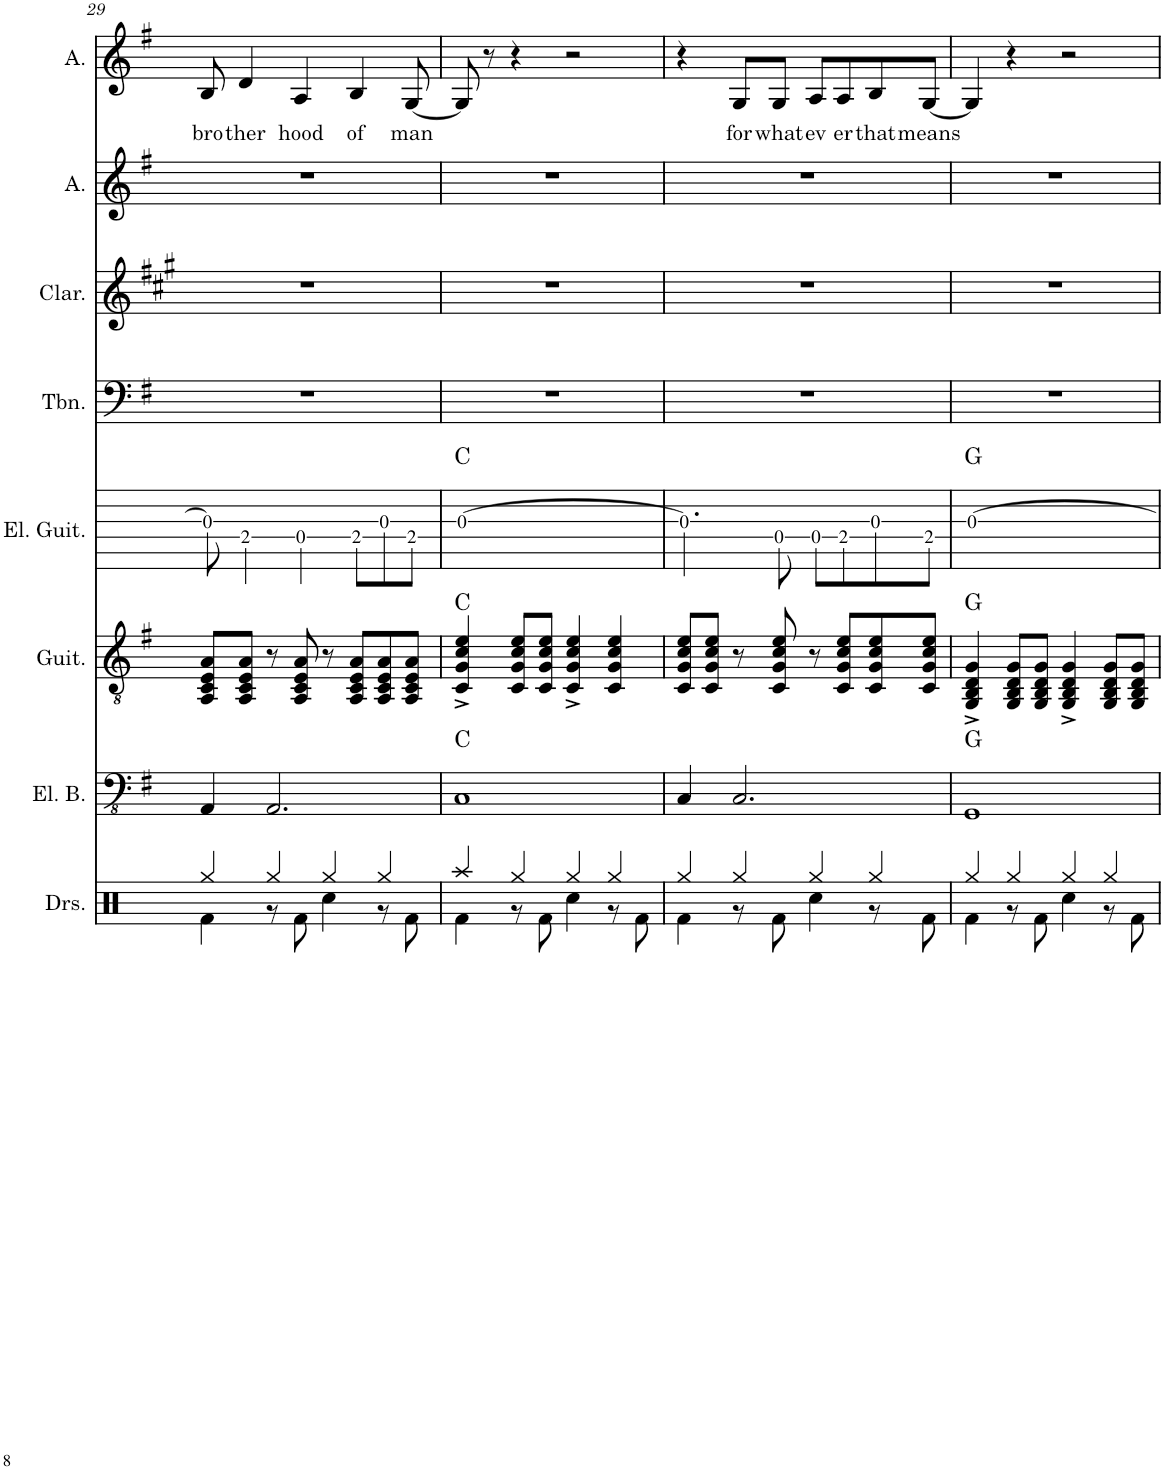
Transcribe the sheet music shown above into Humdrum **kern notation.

**kern	**kern	**harte	**kern	**harte	**kern	**harte	**kern	**kern	**kern	**kern	**text
*part8	*part7	*part7	*part6	*part6	*part5	*part5	*part4	*part3	*part2	*part1	*part1
*staff8	*staff7	*	*staff6	*	*staff5	*	*staff4	*staff3	*staff2	*staff1	*staff1
*I"Drumset	*I"Electric Bass	*	*I"Acoustic Guitar	*	*I"Electric Guitar	*	*I"Trombone	*I"Clarinette	*I"Alto	*I"Alto	*
*I'Drs.	*I'El. B.	*	*I'Guit.	*	*I'El. Guit.	*	*I'Tbn.	*I'Clar.	*I'A.	*I'A.	*
!!LO:PB:g=z
*clefX	*clefFv4	*	*clefGv2	*	*	*	*clefF4	*clefG2	*clefG2	*clefG2	*
*	*	*	*	*	*	*	*	*Trd1c2	*	*	*
*k[]	*k[f#]	*	*k[f#]	*	*k[f#]	*	*k[f#]	*k[f#c#g#]	*k[f#]	*k[f#]	*
*M4/4	*M4/4	*	*M4/4	*	*M4/4	*	*M4/4	*M4/4	*M4/4	*M4/4	*
=29	=29	=29	=29	=29	=29	=29	=29	=29	=29	=29	=29
*^	*	*	*	*	*	*	*	*	*	*	*
!	!	!	!	!	!	!	!	!	!	!	!	!LO:LY:b
4Rgg/	4Rf\	4AAA/	.	8AA/ 8C/ 8E/ 8A/L	.	8G\]	.	1r	1r	1r	8B/	bro
!	!	!	!	!	!	!	!	!	!	!	!	!LO:LY:b
.	.	.	.	8AA/ 8C/ 8E/ 8A/J	.	4E\	.	.	.	.	4d/	ther
4Rgg/	8r	2.AAA/	.	8r	.	.	.	.	.	.	.	.
!	!	!	!	!	!	!	!	!	!	!	!	!LO:LY:b
.	8Rf\	.	.	8AA/ 8C/ 8E/ 8A/	.	4D\	.	.	.	.	4A/	hood
4Rgg/	4Rcc\	.	.	8r	.	.	.	.	.	.	.	.
!	!	!	!	!	!	!	!	!	!	!	!	!LO:LY:b
.	.	.	.	8AA/ 8C/ 8E/ 8A/L	.	8E\L	.	.	.	.	4B/	of
4Rgg/	8r	.	.	8AA/ 8C/ 8E/ 8A/	.	8G\	.	.	.	.	.	.
!	!	!	!	!	!	!	!	!	!	!	!	!LO:LY:b
.	8Rf\	.	.	8AA/ 8C/ 8E/ 8A/J	.	8E\J	.	.	.	.	[8G/	man
=30	=30	=30	=30	=30	=30	=30	=30	=30	=30	=30	=30	=30
4Raa/	4Rf\	1CC	C:maj	4C/^ 4G/^ 4c/^ 4e/^	C:maj	[1G	C:maj	1r	1r	1r	8G/]	.
.	.	.	.	.	.	.	.	.	.	.	8r	.
4Rgg/	8r	.	.	8C/ 8G/ 8c/ 8e/L	.	.	.	.	.	.	4r	.
.	8Rf\	.	.	8C/ 8G/ 8c/ 8e/J	.	.	.	.	.	.	.	.
4Rgg/	4Rcc\	.	.	4C/^ 4G/^ 4c/^ 4e/^	.	.	.	.	.	.	2r	.
4Rgg/	8r	.	.	4C/ 4G/ 4c/ 4e/	.	.	.	.	.	.	.	.
.	8Rf\	.	.	.	.	.	.	.	.	.	.	.
=31	=31	=31	=31	=31	=31	=31	=31	=31	=31	=31	=31	=31
4Rgg/	4Rf\	4CC/	.	8C/ 8G/ 8c/ 8e/L	.	4.G\]	.	1r	1r	1r	4r	.
.	.	.	.	8C/ 8G/ 8c/ 8e/J	.	.	.	.	.	.	.	.
!	!	!	!	!	!	!	!	!	!	!	!	!LO:LY:b
4Rgg/	8r	2.CC/	.	8r	.	.	.	.	.	.	8G/L	for
!	!	!	!	!	!	!	!	!	!	!	!	!LO:LY:b
.	8Rf\	.	.	8C/ 8G/ 8c/ 8e/	.	8D\	.	.	.	.	8G/J	what
!	!	!	!	!	!	!	!	!	!	!	!	!LO:LY:b
4Rgg/	4Rcc\	.	.	8r	.	8D\L	.	.	.	.	8A/L	ev
!	!	!	!	!	!	!	!	!	!	!	!	!LO:LY:b
.	.	.	.	8C/ 8G/ 8c/ 8e/L	.	8E\	.	.	.	.	8A/	er
!	!	!	!	!	!	!	!	!	!	!	!	!LO:LY:b
4Rgg/	8r	.	.	8C/ 8G/ 8c/ 8e/	.	8G\	.	.	.	.	8B/	that
!	!	!	!	!	!	!	!	!	!	!	!	!LO:LY:b
.	8Rf\	.	.	8C/ 8G/ 8c/ 8e/J	.	8E\J	.	.	.	.	[8G/J	means
=32	=32	=32	=32	=32	=32	=32	=32	=32	=32	=32	=32	=32
4Rgg/	4Rf\	1GGG	G:maj	4GG/^ 4BB/^ 4D/^ 4G/^	G:maj	[1G	G:maj	1r	1r	1r	4G/]	.
4Rgg/	8r	.	.	8GG/ 8BB/ 8D/ 8G/L	.	.	.	.	.	.	4r	.
.	8Rf\	.	.	8GG/ 8BB/ 8D/ 8G/J	.	.	.	.	.	.	.	.
4Rgg/	4Rcc\	.	.	4GG/^ 4BB/^ 4D/^ 4G/^	.	.	.	.	.	.	2r	.
4Rgg/	8r	.	.	8GG/ 8BB/ 8D/ 8G/L	.	.	.	.	.	.	.	.
.	8Rf\	.	.	8GG/ 8BB/ 8D/ 8G/J	.	.	.	.	.	.	.	.
*v	*v	*	*	*	*	*	*	*	*	*	*	*
=	=	=	=	=	=	=	=	=	=	=	=
*-	*-	*-	*-	*-	*-	*-	*-	*-	*-	*-	*-
